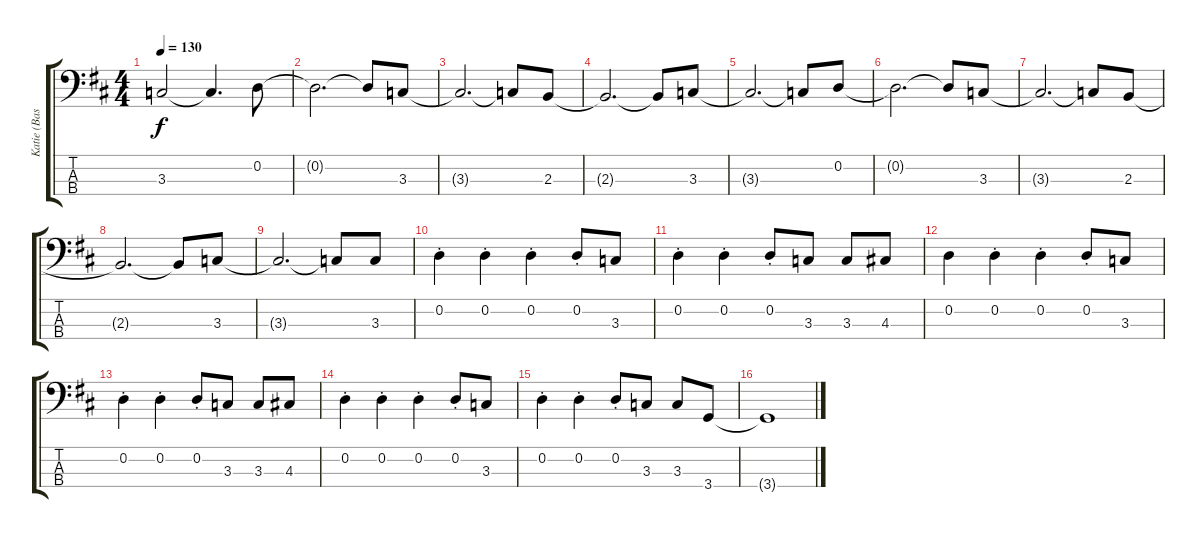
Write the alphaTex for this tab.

\track ("Katie (Bass)" "Katie (Bas") {instrument electricbassfinger}
\staff {score tabs}
\tuning (G2 D2 A1 E1) {hide}
\ts (4 4)
\tempo 130
\clef f4
\ks d
3.3{t}.2{dy f} 3.3{t}.4{d} 0.2.8 |
0.2{t}.2{d} 0.2{t}.8 3.3.8 |
3.3{t}.2{d} 3.3{t}.8 2.3.8 |
2.3{t}.2{d} 2.3{t}.8 3.3.8 |
3.3{t}.2{d} 3.3{t}.8 0.2.8 |
0.2{t}.2{d} 0.2{t}.8 3.3.8 |
3.3{t}.2{d} 3.3{t}.8 2.3.8 |
2.3{t}.2{d} 2.3{t}.8 3.3.8 |
3.3{t}.2{d} 3.3{t}.8 3.3.8 |
0.2{st}.4 0.2{st}.4 0.2{st}.4 0.2{st}.8 3.3.8 |
0.2{st}.4 0.2{st}.4 0.2{st}.8 3.3.8 3.3.8 4.3.8 |
0.2.4 0.2{st}.4 0.2{st}.4 0.2{st}.8 3.3.8 |
0.2{st}.4 0.2{st}.4 0.2{st}.8 3.3.8 3.3.8 4.3.8 |
0.2{st}.4 0.2{st}.4 0.2{st}.4 0.2{st}.8 3.3.8 |
0.2{st}.4 0.2{st}.4 0.2{st}.8 3.3.8 3.3.8 3.4.8 |
3.4{t}.1
